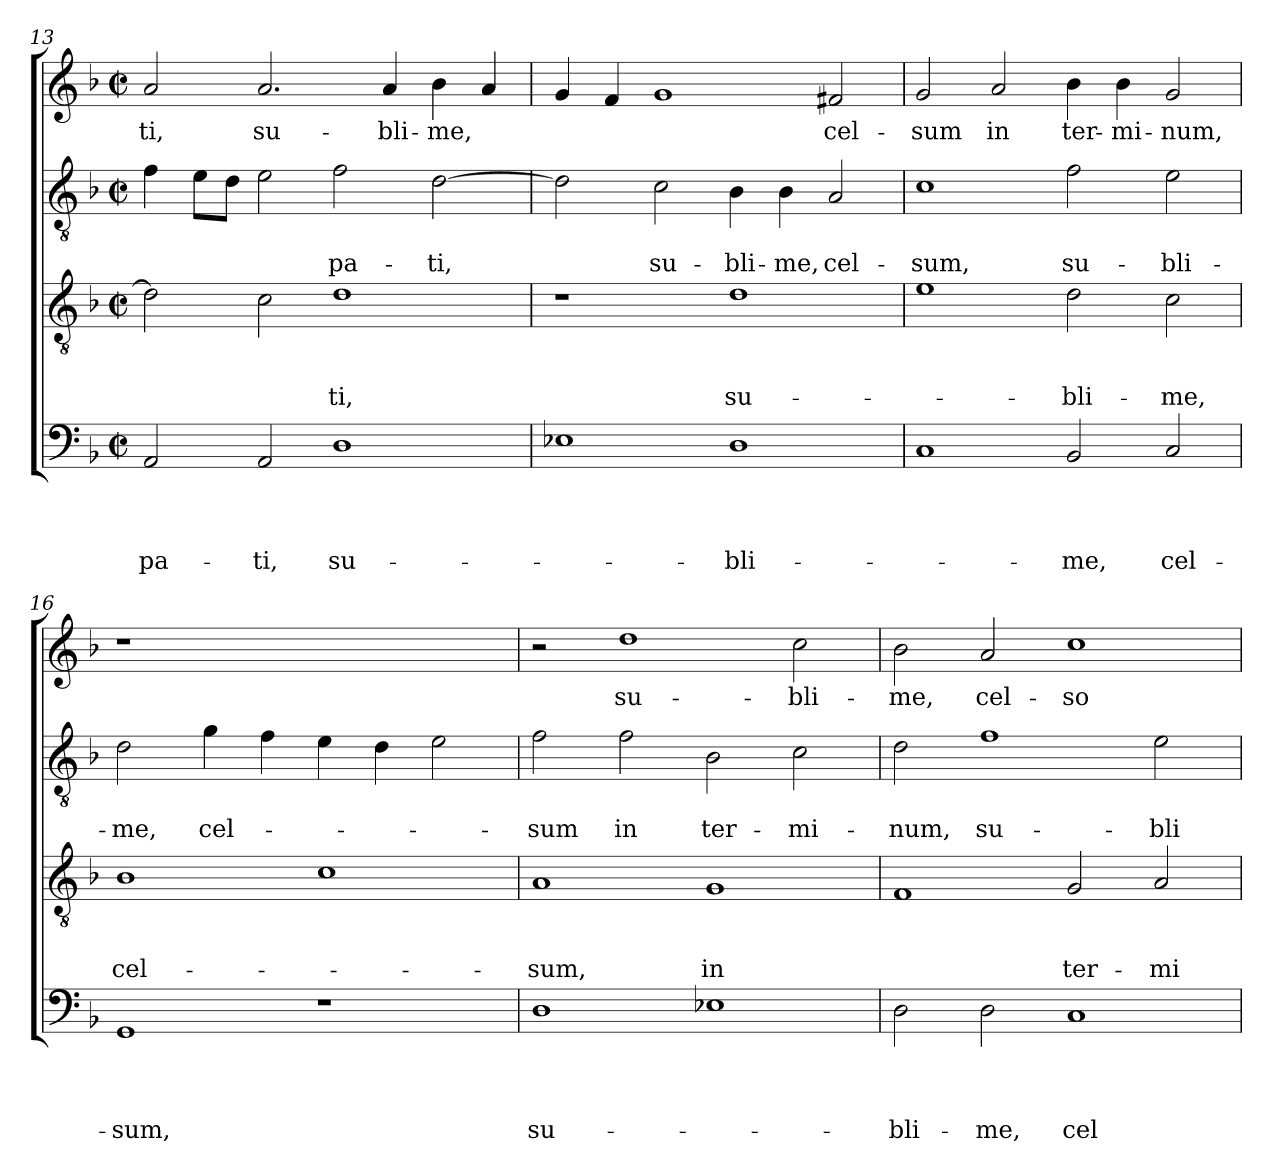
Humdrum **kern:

**kern	**text	**text	**text	**text	**kern	**text	**text	**text	**kern	**text	**text	**kern	**text
*part4	*part4	*part4	*part4	*part4	*part3	*part3	*part3	*part3	*part2	*part2	*part2	*part1	*part1
*staff4	*staff4	*staff4	*staff4	*staff4	*staff3	*staff3	*staff3	*staff3	*staff2	*staff2	*staff2	*staff1	*staff1
!!LO:LB:g=z
*clefF4	*	*	*	*	*clefGv2	*	*	*	*clefGv2	*	*	*clefG2	*
*k[b-]	*	*	*	*	*k[b-]	*	*	*	*k[b-]	*	*	*k[b-]	*
*F:	*	*	*	*	*F:	*	*	*	*F:	*	*	*F:	*
*M2/2	*	*	*	*	*M2/2	*	*	*	*M2/2	*	*	*M2/2	*
*met(c|)	*	*	*	*	*met(c|)	*	*	*	*met(c|)	*	*	*met(c|)	*
=13	=13	=13	=13	=13	=13	=13	=13	=13	=13	=13	=13	=13	=13
!	!	!	!	!LO:LY:b	!	!	!	!	!	!	!	!	!LO:LY:b
2AA/	.	.	.	pa-	2d\]	.	.	.	4f\	.	.	2a/	-ti,
.	.	.	.	.	.	.	.	.	8e\L	.	.	.	.
.	.	.	.	.	.	.	.	.	8d\J	.	.	.	.
!	!	!	!	!LO:LY:b	!	!	!	!	!	!	!	!	!LO:LY:b
2AA/	.	.	.	-ti,	2c\	.	.	.	2e\	.	.	2.a/	su-
!	!	!	!	!LO:LY:b	!	!	!	!LO:LY:b	!	!	!LO:LY:b	!	!
1D	.	.	.	su-	1d	.	.	-ti,	2f\	.	pa-	.	.
!	!	!	!	!	!	!	!	!	!	!	!	!	!LO:LY:b
.	.	.	.	.	.	.	.	.	.	.	.	4a/	-bli-
!	!	!	!	!	!	!	!	!	!	!	!LO:LY:b	!	!LO:LY:b
.	.	.	.	.	.	.	.	.	[2d\	.	-ti,	4b-\	-me,
.	.	.	.	.	.	.	.	.	.	.	.	4a/	.
=14	=14	=14	=14	=14	=14	=14	=14	=14	=14	=14	=14	=14	=14
1E-X	.	.	.	.	1r	.	.	.	2d\]	.	.	4g/	.
.	.	.	.	.	.	.	.	.	.	.	.	4f/	.
!	!	!	!	!	!	!	!	!	!	!	!LO:LY:b	!	!
.	.	.	.	.	.	.	.	.	2c\	.	su-	1g	.
!	!	!	!	!LO:LY:b	!	!	!	!LO:LY:b	!	!	!LO:LY:b	!	!
1D	.	.	.	-bli-	1d	.	.	su-	4B-\	.	-bli-	.	.
!	!	!	!	!	!	!	!	!	!	!	!LO:LY:b	!	!
.	.	.	.	.	.	.	.	.	4B-\	.	-me,	.	.
!	!	!	!	!	!	!	!	!	!	!	!LO:LY:b	!	!LO:LY:b
.	.	.	.	.	.	.	.	.	2A/	.	cel-	2f#X/	cel-
=15	=15	=15	=15	=15	=15	=15	=15	=15	=15	=15	=15	=15	=15
!	!	!	!	!	!	!	!	!	!	!	!LO:LY:b	!	!LO:LY:b
1C	.	.	.	.	1e	.	.	.	1c	.	-sum,	2g/	-sum
!	!	!	!	!	!	!	!	!	!	!	!	!	!LO:LY:b
.	.	.	.	.	.	.	.	.	.	.	.	2a/	in
!	!	!	!	!LO:LY:b	!	!	!	!LO:LY:b	!	!	!LO:LY:b	!	!LO:LY:b
2BB-/	.	.	.	-me,	2d\	.	.	-bli-	2f\	.	su-	4b-\	ter-
!	!	!	!	!	!	!	!	!	!	!	!	!	!LO:LY:b
.	.	.	.	.	.	.	.	.	.	.	.	4b-\	-mi-
!	!	!	!	!LO:LY:b	!	!	!	!LO:LY:b	!	!	!LO:LY:b	!	!LO:LY:b
2C/	.	.	.	cel-	2c\	.	.	-me,	2e\	.	-bli-	2g/	-num,
=16	=16	=16	=16	=16	=16	=16	=16	=16	=16	=16	=16	=16	=16
!	!	!	!	!LO:LY:b	!	!	!	!LO:LY:b	!	!	!LO:LY:b	!	!
1GG	.	.	.	-sum,	1B-	.	.	cel-	2d\	.	-me,	1r	.
!	!	!	!	!	!	!	!	!	!	!	!LO:LY:b	!	!
.	.	.	.	.	.	.	.	.	4g\	.	cel-	.	.
.	.	.	.	.	.	.	.	.	4f\	.	.	.	.
1r	.	.	.	.	1c	.	.	.	4e\	.	.	1ryy	.
.	.	.	.	.	.	.	.	.	4d\	.	.	.	.
.	.	.	.	.	.	.	.	.	2e\	.	.	.	.
=17	=17	=17	=17	=17	=17	=17	=17	=17	=17	=17	=17	=17	=17
!	!	!	!	!LO:LY:b	!	!	!	!LO:LY:b	!	!	!LO:LY:b	!	!
1D	.	.	.	su-	1A	.	.	-sum,	2f\	.	-sum	2r	.
!	!	!	!	!	!	!	!	!	!	!	!LO:LY:b	!	!LO:LY:b
.	.	.	.	.	.	.	.	.	2f\	.	in	1dd	su-
!	!	!	!	!	!	!	!	!LO:LY:b	!	!	!LO:LY:b	!	!
1E-X	.	.	.	.	1G	.	.	in	2B-\	.	ter-	.	.
!	!	!	!	!	!	!	!	!	!	!	!LO:LY:b	!	!LO:LY:b
.	.	.	.	.	.	.	.	.	2c\	.	-mi-	2cc\	-bli-
!!LO:LB:g=z
=18	=18	=18	=18	=18	=18	=18	=18	=18	=18	=18	=18	=18	=18
!	!	!	!	!LO:LY:b	!	!	!	!	!	!	!LO:LY:b	!	!LO:LY:b
2D\	.	.	.	-bli-	1F	.	.	.	2d\	.	-num,	2b-\	-me,
!	!	!	!	!LO:LY:b	!	!	!	!	!	!	!LO:LY:b	!	!LO:LY:b
2D\	.	.	.	-me,	.	.	.	.	1f	.	su-	2a/	cel-
!	!	!	!	!LO:LY:b	!	!	!	!LO:LY:b	!	!	!	!	!LO:LY:b
1C	.	.	.	cel-	2G/	.	.	ter-	.	.	.	1cc	-so
!	!	!	!	!	!	!	!	!LO:LY:b	!	!	!LO:LY:b	!	!
.	.	.	.	.	2A/	.	.	-mi-	2e\	.	-bli-	.	.
=	=	=	=	=	=	=	=	=	=	=	=	=	=
*-	*-	*-	*-	*-	*-	*-	*-	*-	*-	*-	*-	*-	*-
